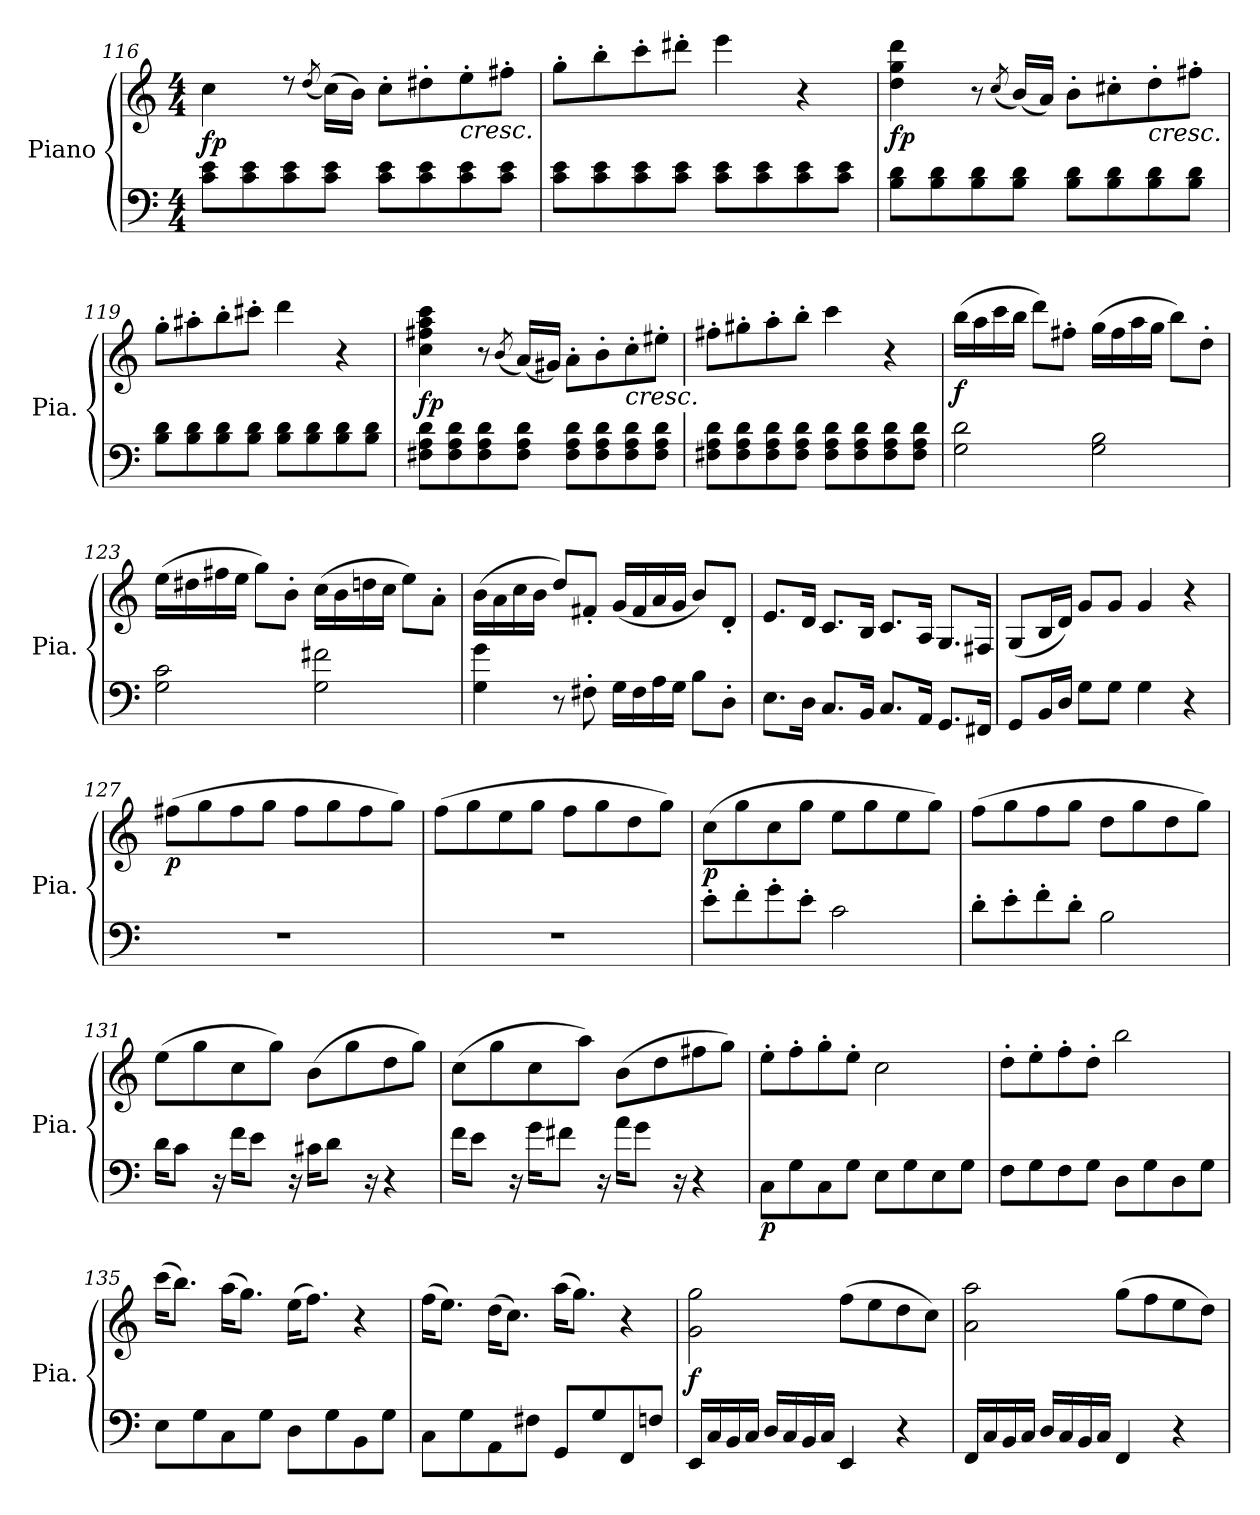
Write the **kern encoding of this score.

**kern	**kern	**dynam
*part1	*part1	*part1
*staff2	*staff1	*staff1/2
*I"Piano	*	*
*I'Pia.	*	*
*clefF4	*clefG2	*
*k[]	*k[]	*
*M4/4	*M4/4	*
=116	=116	=116
!	!	!LO:DY:b
8c\ 8e\L	4cc\	fp
8c\ 8e\	.	.
8c\ 8e\	8rdd	.
.	(<8qdd/	.
8c\ 8e\J	(>16cc\LL)	.
.	16b\JJ)	.
8c\ 8e\L	8cc'\L	.
8c\ 8e\	8dd#X'\	.
!	!LO:TX:b:i:t=cresc.	!
8c\ 8e\	8ee'\	.
8c\ 8e\J	8ff#X'\J	.
!!LO:LB:g=z
=117	=117	=117
8c\ 8e\L	8gg'\L	.
8c\ 8e\	8bb'\	.
8c\ 8e\	8ccc'\	.
8c\ 8e\J	8ddd#X'\J	.
8c\ 8e\L	4eee\	.
8c\ 8e\	.	.
8c\ 8e\	4r	.
8c\ 8e\J	.	.
=118	=118	=118
!	!	!LO:DY:b
8B\ 8d\L	4dd\ 4gg\ 4ddd\	fp
8B\ 8d\	.	.
8B\ 8d\	8r	.
.	(<8qcc/	.
8B\ 8d\J	(<16b/LL)	.
.	16a/JJ)	.
8B\ 8d\L	8b'\L	.
8B\ 8d\	8cc#X'\	.
!	!LO:TX:b:i:t=cresc.	!
8B\ 8d\	8dd'\	.
8B\ 8d\J	8ff#X'\J	.
=119	=119	=119
8B\ 8d\L	8gg'\L	.
8B\ 8d\	8aa#X'\	.
8B\ 8d\	8bb'\	.
8B\ 8d\J	8ccc#X'\J	.
8B\ 8d\L	4ddd\	.
8B\ 8d\	.	.
8B\ 8d\	4r	.
8B\ 8d\J	.	.
!!LO:LB:g=z
=120	=120	=120
!	!	!LO:DY:b
8F#X\ 8A\ 8d\L	4cc\ 4ff#X\ 4aa\ 4ccc\	fp
8F#\ 8A\ 8d\	.	.
8F#\ 8A\ 8d\	8r	.
.	(<8qb/	.
8F#\ 8A\ 8d\J	(<16a/LL)	.
.	16g#X/JJ)	.
8F#\ 8A\ 8d\L	8a'\L	.
8F#\ 8A\ 8d\	8b'\	.
!	!LO:TX:b:i:t=cresc.	!
8F#\ 8A\ 8d\	8cc'\	.
8F#\ 8A\ 8d\J	8ee#X'\J	.
=121	=121	=121
8F#X\ 8A\ 8d\L	8ff#X'\L	.
8F#\ 8A\ 8d\	8gg#X'\	.
8F#\ 8A\ 8d\	8aa'\	.
8F#\ 8A\ 8d\J	8bb'\J	.
8F#\ 8A\ 8d\L	4ccc\	.
8F#\ 8A\ 8d\	.	.
8F#\ 8A\ 8d\	4r	.
8F#\ 8A\ 8d\J	.	.
=122	=122	=122
!	!	!LO:DY:b
2G\ 2d\	(>16bb\LL	f
.	16aa\	.
.	16ccc\	.
.	16bb\JJ	.
.	8ddd\L)	.
.	8ff#X'\J	.
2G\ 2B\	(>16gg\LL	.
.	16ff#\	.
.	16aa\	.
.	16gg\JJ	.
.	8bb\L)	.
.	8dd'\J	.
!!LO:LB:g=z
=123	=123	=123
2G\ 2c\	(>16ee\LL	.
.	16dd#X\	.
.	16ff#X\	.
.	16ee\JJ	.
.	8gg\L)	.
.	8b'\J	.
2G\ 2f#X\	(>16cc\LL	.
.	16b\	.
.	16ddn\	.
.	16cc\JJ	.
.	8ee\L)	.
.	8a'\J	.
=124	=124	=124
4G\ 4g\	(>16b\LL	.
.	16a\	.
.	16cc\	.
.	16b\JJ	.
8r	8dd/L)	.
8F#X'\	8f#X'/J	.
16G\LL	(<16g/LL	.
16F#\	16f#/	.
16A\	16a/	.
16G\JJ	16g/JJ	.
8B\L	8b/L)	.
8D'\J	8d'/J	.
=125	=125	=125
8.E\L	8.e/L	.
16D\Jk	16d/Jk	.
8.C/L	8.c/L	.
16BB/Jk	16B/Jk	.
8.C/L	8.c/L	.
16AA/Jk	16A/Jk	.
8.GG/L	8.G/L	.
16FF#X/Jk	16F#X/Jk	.
=126	=126	=126
8GG/L	(<8G/L	.
16BB/L	16B/L	.
16D/JJ	16d/JJ)	.
8G\L	8g/L	.
8G\J	8g/J	.
4G\	4g/	.
4r	4r	.
!!LO:LB:g=z
=127	=127	=127
!	!	!LO:DY:b
1r	(>8ff#X\L	p
.	8gg\	.
.	8ff#\	.
.	8gg\J	.
.	8ff#\L	.
.	8gg\	.
.	8ff#\	.
.	8gg\J)	.
=128	=128	=128
1r	(>8ff\L	.
.	8gg\	.
.	8ee\	.
.	8gg\J	.
.	8ff\L	.
.	8gg\	.
.	8dd\	.
.	8gg\J)	.
=129	=129	=129
!	!	!LO:DY:b
8e'\L	(>8cc\L	p
8f'\	8gg\	.
8g'\	8cc\	.
8e'\J	8gg\J	.
2c\	8ee\L	.
.	8gg\	.
.	8ee\	.
.	8gg\J)	.
=130	=130	=130
8d'\L	(>8ff\L	.
8e'\	8gg\	.
8f'\	8ff\	.
8d'\J	8gg\J	.
2B\	8dd\L	.
.	8gg\	.
.	8dd\	.
.	8gg\J)	.
!!LO:LB:g=z
=131	=131	=131
16d\KL	(>8ee\L	.
8c\J	.	.
.	8gg\	.
16r	.	.
16f\KL	8cc\	.
8e\J	.	.
.	8gg\J)	.
16r	.	.
16c#X\KL	(>8b\L	.
8d\J	.	.
.	8gg\	.
16r	.	.
4r	8dd\	.
.	8gg\J)	.
=132	=132	=132
16f\KL	(>8cc\L	.
8e\J	.	.
.	8gg\	.
16r	.	.
16g\KL	8cc\	.
8f#X\J	.	.
.	8aa\J)	.
16r	.	.
16a\KL	(>8b\L	.
8g\J	.	.
.	8dd\	.
16r	.	.
4r	8ff#X\	.
.	8gg\J)	.
=133	=133	=133
!	!	!LO:DY:b=2
8C\L	8ee'\L	p
8G\	8ff'\	.
8C\	8gg'\	.
8G\J	8ee'\J	.
8E\L	2cc\	.
8G\	.	.
8E\	.	.
8G\J	.	.
=134	=134	=134
8F\L	8dd'\L	.
8G\	8ee'\	.
8F\	8ff'\	.
8G\J	8dd'\J	.
8D\L	2bb\	.
8G\	.	.
8D\	.	.
8G\J	.	.
!!LO:PB:g=z
=135	=135	=135
8E\L	(>16ccc\KL	.
.	8.bb\J)	.
8G\	.	.
8C\	(>16aa\KL	.
.	8.gg\J)	.
8G\J	.	.
8D\L	(>16ee\KL	.
.	8.ff\J)	.
8G\	.	.
8BB\	4r	.
8G\J	.	.
=136	=136	=136
8C\L	(>16ff\KL	.
.	8.ee\J)	.
8G\	.	.
8AA\	(>16dd\KL	.
.	8.cc\J)	.
8F#X\J	.	.
8GG/L	(>16aa\KL	.
.	8.gg\J)	.
8G/	.	.
8FF/	4r	.
8Fn/J	.	.
=137	=137	=137
!	!	!LO:DY:b
16EE/LL	2g\ 2gg\	f
16C/	.	.
16BB/	.	.
16C/JJ	.	.
16D/LL	.	.
16C/	.	.
16BB/	.	.
16C/JJ	.	.
4EE/	(>8ff\L	.
.	8ee\	.
4r	8dd\	.
.	8cc\J)	.
=138	=138	=138
16FF/LL	2a\ 2aa\	.
16C/	.	.
16BB/	.	.
16C/JJ	.	.
16D/LL	.	.
16C/	.	.
16BB/	.	.
16C/JJ	.	.
4FF/	(>8gg\L	.
.	8ff\	.
4r	8ee\	.
.	8dd\J)	.
=	=	=
*-	*-	*-
